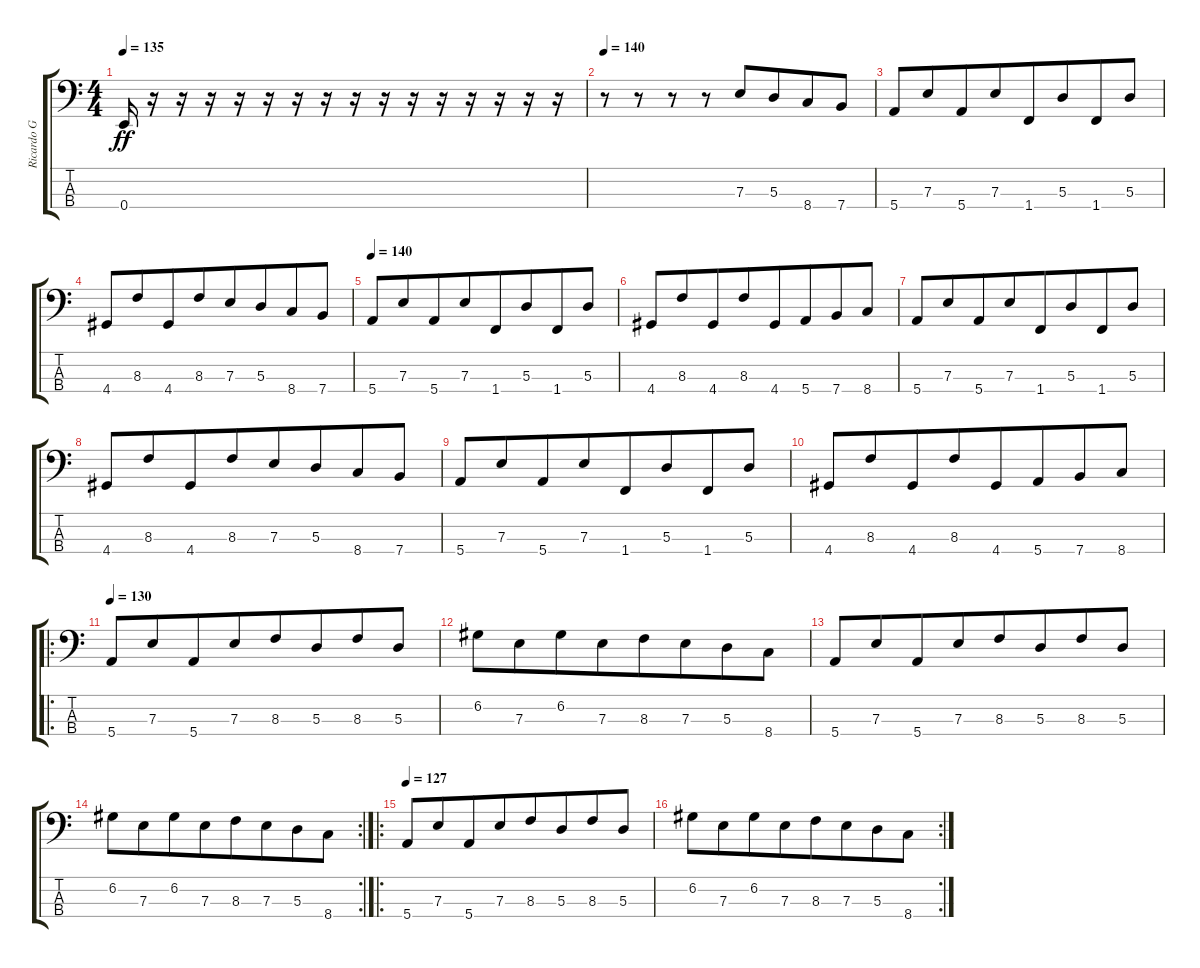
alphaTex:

\track ("Ricardo G" "Ricardo G") {instrument electricbassfinger}
\staff {score tabs}
\tuning (G2 D2 A1 E1) {hide}
\ts (4 4)
\tempo 135
\clef f4
\ks c
0.4.16{dy ff} r.16 r.16 r.16 r.16 r.16 r.16 r.16 r.16 r.16 r.16 r.16 r.16 r.16 r.16 r.16 |
\tempo 140
r.8 r.8 r.8 r.8 7.3.8 5.3.8{beam merge} 8.4.8 7.4.8 |
5.4.8 7.3.8{beam merge} 5.4.8 7.3.8{beam merge} 1.4.8 5.3.8{beam merge} 1.4.8 5.3.8 |
4.4.8 8.3.8{beam merge} 4.4.8 8.3.8{beam merge} 7.3.8 5.3.8{beam merge} 8.4.8 7.4.8 |
\tempo 140
5.4.8 7.3.8{beam merge} 5.4.8 7.3.8{beam merge} 1.4.8 5.3.8{beam merge} 1.4.8 5.3.8 |
4.4.8 8.3.8{beam merge} 4.4.8 8.3.8{beam merge} 4.4.8 5.4.8{beam merge} 7.4.8 8.4.8 |
5.4.8 7.3.8{beam merge} 5.4.8 7.3.8{beam merge} 1.4.8 5.3.8{beam merge} 1.4.8 5.3.8 |
4.4.8 8.3.8{beam merge} 4.4.8 8.3.8{beam merge} 7.3.8 5.3.8{beam merge} 8.4.8 7.4.8 |
5.4.8 7.3.8{beam merge} 5.4.8 7.3.8{beam merge} 1.4.8 5.3.8{beam merge} 1.4.8 5.3.8 |
4.4.8 8.3.8{beam merge} 4.4.8 8.3.8{beam merge} 4.4.8 5.4.8{beam merge} 7.4.8 8.4.8 |
\ro
\tempo 130
5.4.8 7.3.8{beam merge} 5.4.8 7.3.8{beam merge} 8.3.8 5.3.8{beam merge} 8.3.8 5.3.8 |
6.2.8 7.3.8{beam merge} 6.2.8 7.3.8{beam merge} 8.3.8 7.3.8{beam merge} 5.3.8 8.4.8 |
5.4.8 7.3.8{beam merge} 5.4.8 7.3.8{beam merge} 8.3.8 5.3.8{beam merge} 8.3.8 5.3.8 |
\rc 2
6.2.8 7.3.8{beam merge} 6.2.8 7.3.8{beam merge} 8.3.8 7.3.8{beam merge} 5.3.8 8.4.8 |
\ro
\tempo 127
5.4.8 7.3.8{beam merge} 5.4.8 7.3.8{beam merge} 8.3.8 5.3.8{beam merge} 8.3.8 5.3.8 |
\rc 2
6.2.8 7.3.8{beam merge} 6.2.8 7.3.8{beam merge} 8.3.8 7.3.8{beam merge} 5.3.8 8.4.8
